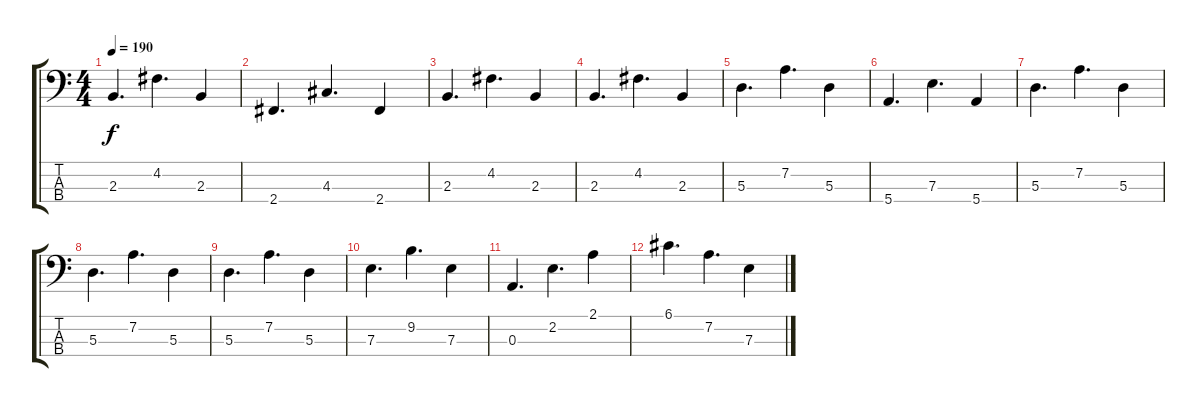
\track "" {instrument electricbassfinger}
\staff {score tabs}
\tuning (G2 D2 A1 E1) {hide}
\ts (4 4)
\tempo 190
\clef f4
\ks c
2.3.4{d dy f} 4.2.4{d} 2.3.4 |
2.4.4{d} 4.3.4{d} 2.4.4 |
2.3.4{d} 4.2.4{d} 2.3.4 |
2.3.4{d} 4.2.4{d} 2.3.4 |
5.3.4{d} 7.2.4{d} 5.3.4 |
5.4.4{d} 7.3.4{d} 5.4.4 |
5.3.4{d} 7.2.4{d} 5.3.4 |
5.3.4{d} 7.2.4{d} 5.3.4 |
5.3.4{d} 7.2.4{d} 5.3.4 |
7.3.4{d} 9.2.4{d} 7.3.4 |
0.3.4{d} 2.2.4{d} 2.1.4 |
6.1.4{d} 7.2.4{d} 7.3.4
